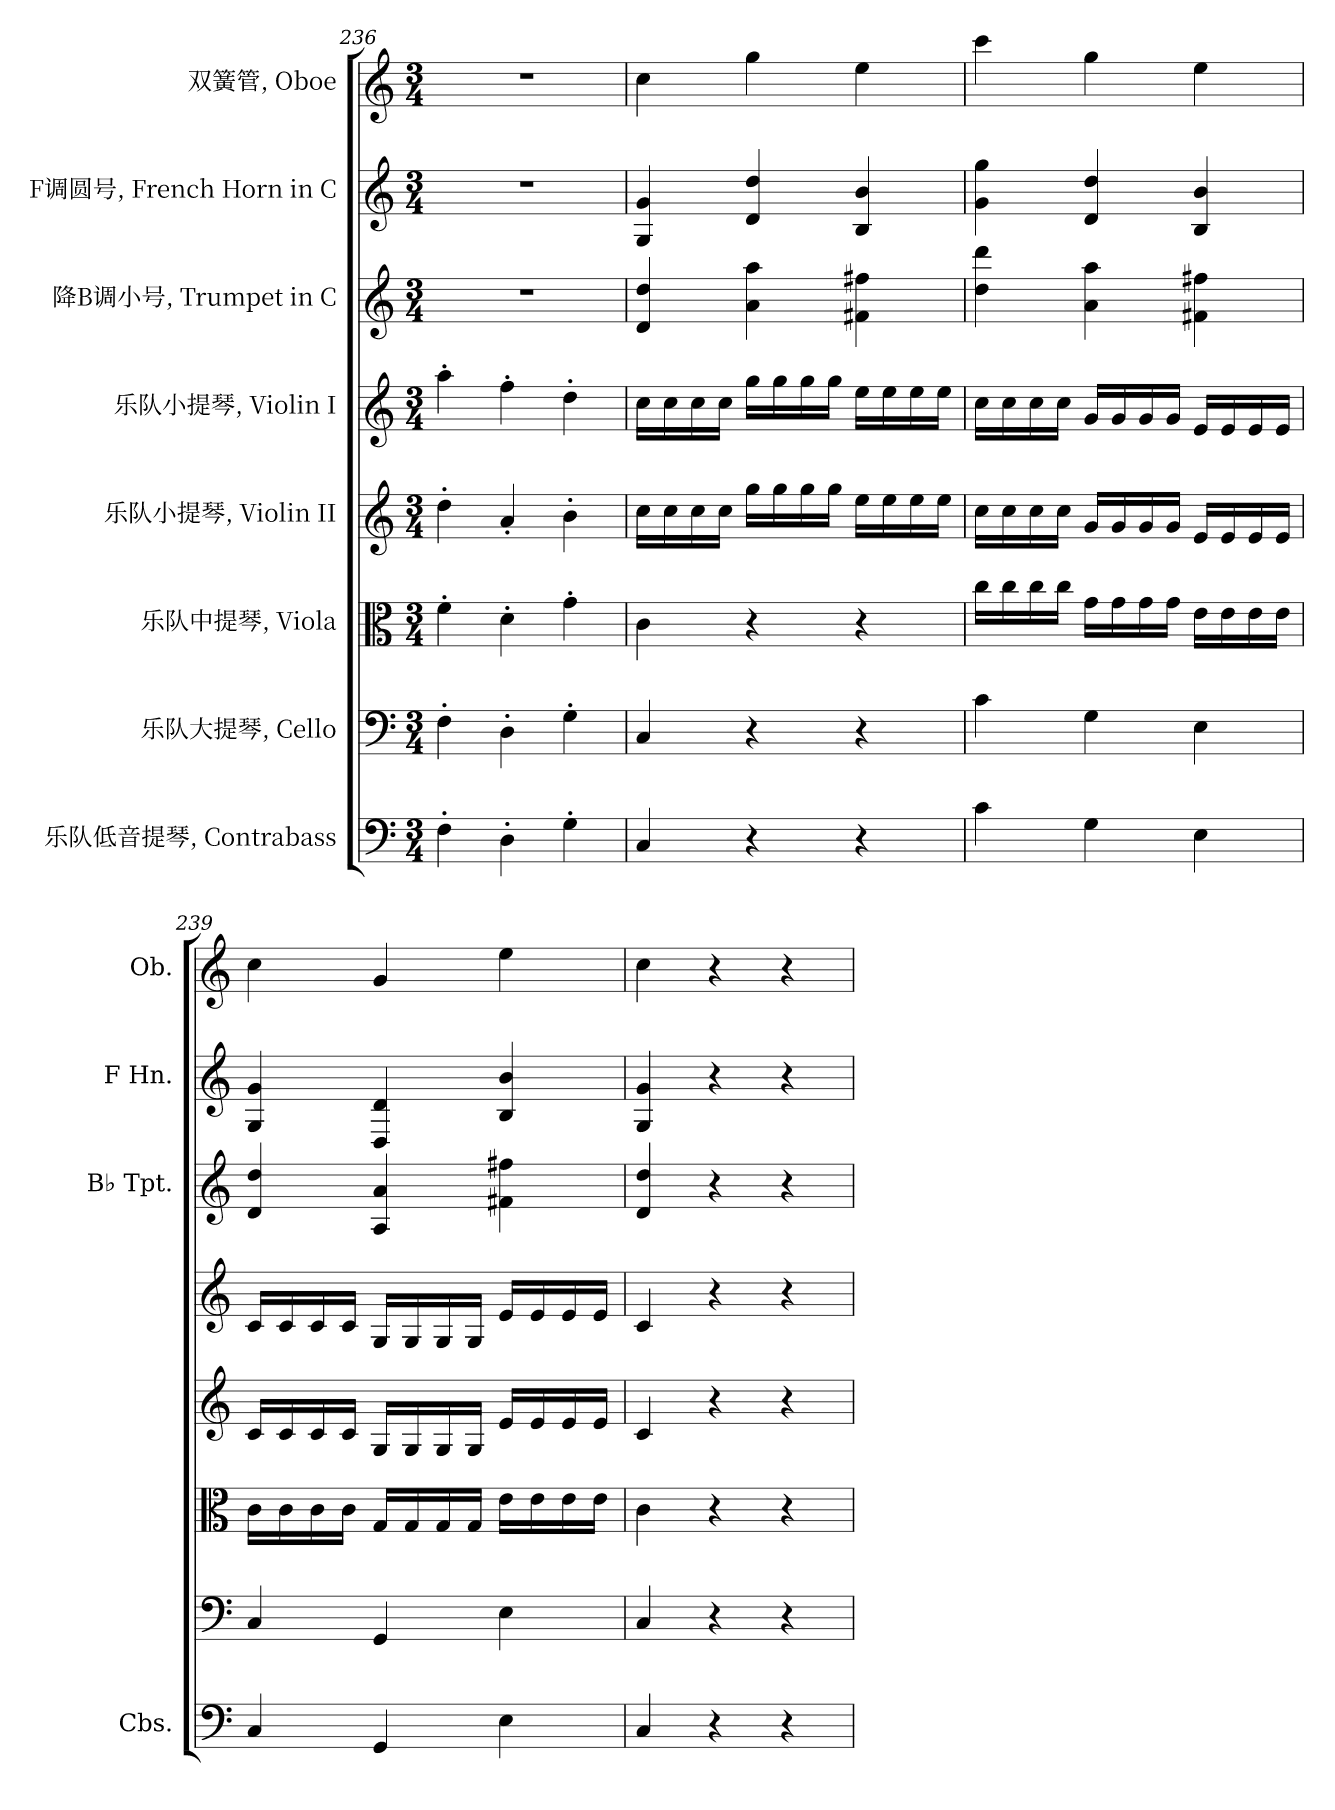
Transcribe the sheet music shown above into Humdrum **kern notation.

**kern	**kern	**kern	**kern	**kern	**kern	**kern	**kern
*part8	*part7	*part6	*part5	*part4	*part3	*part2	*part1
*staff8	*staff7	*staff6	*staff5	*staff4	*staff3	*staff2	*staff1
*I"乐队低音提琴, Contrabass	*I"乐队大提琴, Cello	*I"乐队中提琴, Viola	*I"乐队小提琴, Violin II	*I"乐队小提琴, Violin I	*I"降B调小号, Trumpet in C	*I"F调圆号, French Horn in C	*I"双簧管, Oboe
*I'Cbs.	*	*	*	*	*I'B♭ Tpt.	*I'F Hn.	*I'Ob.
*clefF4	*clefF4	*clefC3	*clefG2	*clefG2	*clefG2	*clefG2	*clefG2
*ITrd7c12	*	*	*	*	*ITrd1c2	*ITrd4c7	*
*k[]	*k[]	*k[]	*k[]	*k[]	*k[b-e-]	*k[b-]	*k[]
*M3/4	*M3/4	*M3/4	*M3/4	*M3/4	*M3/4	*M3/4	*M3/4
=236	=236	=236	=236	=236	=236	=236	=236
4FF'\	4F'\	4f'\	4dd'\	4aa'\	2.r	2.r	2.r
4DD'\	4D'\	4d'\	4a'/	4ff'\	.	.	.
4GG'\	4G'\	4g'\	4b'\	4dd'\	.	.	.
=237	=237	=237	=237	=237	=237	=237	=237
4CC/	4C/	4c\	16cc\LL	16cc\LL	4c/ 4cc/	4C/ 4c/	4cc\
.	.	.	16cc\	16cc\	.	.	.
.	.	.	16cc\	16cc\	.	.	.
.	.	.	16cc\JJ	16cc\JJ	.	.	.
4r	4r	4r	16gg\LL	16gg\LL	4g\ 4gg\	4G/ 4g/	4gg\
.	.	.	16gg\	16gg\	.	.	.
.	.	.	16gg\	16gg\	.	.	.
.	.	.	16gg\JJ	16gg\JJ	.	.	.
4r	4r	4r	16ee\LL	16ee\LL	4en\ 4een\	4E/ 4e/	4ee\
.	.	.	16ee\	16ee\	.	.	.
.	.	.	16ee\	16ee\	.	.	.
.	.	.	16ee\JJ	16ee\JJ	.	.	.
!!LO:PB:g=z
=238	=238	=238	=238	=238	=238	=238	=238
4C\	4c\	16cc\LL	16cc\LL	16cc\LL	4cc\ 4ccc\	4c\ 4cc\	4ccc\
.	.	16cc\	16cc\	16cc\	.	.	.
.	.	16cc\	16cc\	16cc\	.	.	.
.	.	16cc\JJ	16cc\JJ	16cc\JJ	.	.	.
4GG\	4G\	16g\LL	16g/LL	16g/LL	4g\ 4gg\	4G/ 4g/	4gg\
.	.	16g\	16g/	16g/	.	.	.
.	.	16g\	16g/	16g/	.	.	.
.	.	16g\JJ	16g/JJ	16g/JJ	.	.	.
4EE\	4E\	16e\LL	16e/LL	16e/LL	4en\ 4een\	4E/ 4e/	4ee\
.	.	16e\	16e/	16e/	.	.	.
.	.	16e\	16e/	16e/	.	.	.
.	.	16e\JJ	16e/JJ	16e/JJ	.	.	.
=239	=239	=239	=239	=239	=239	=239	=239
4CC/	4C/	16c\LL	16c/LL	16c/LL	4c/ 4cc/	4C/ 4c/	4cc\
.	.	16c\	16c/	16c/	.	.	.
.	.	16c\	16c/	16c/	.	.	.
.	.	16c\JJ	16c/JJ	16c/JJ	.	.	.
*	*	*	*	*	*	*	*MM132
4GGG/	4GG/	16G/LL	16G/LL	16G/LL	4G/ 4g/	4GG/ 4G/	4g/
.	.	16G/	16G/	16G/	.	.	.
.	.	16G/	16G/	16G/	.	.	.
.	.	16G/JJ	16G/JJ	16G/JJ	.	.	.
*	*	*	*	*	*	*	*MM120
4EE\	4E\	16e\LL	16e/LL	16e/LL	4en\ 4een\	4E/ 4e/	4ee\
.	.	16e\	16e/	16e/	.	.	.
.	.	16e\	16e/	16e/	.	.	.
.	.	16e\JJ	16e/JJ	16e/JJ	.	.	.
=240	=240	=240	=240	=240	=240	=240	=240
*	*	*	*	*	*	*	*MM108
4CC/	4C/	4c\	4c/	4c/	4c/ 4cc/	4C/ 4c/	4cc\
*	*	*	*	*	*	*	*MM20
4r	4r	4r	4r	4r	4r	4r	4r
4r	4r	4r	4r	4r	4r	4r	4r
=	=	=	=	=	=	=	=
*-	*-	*-	*-	*-	*-	*-	*-
